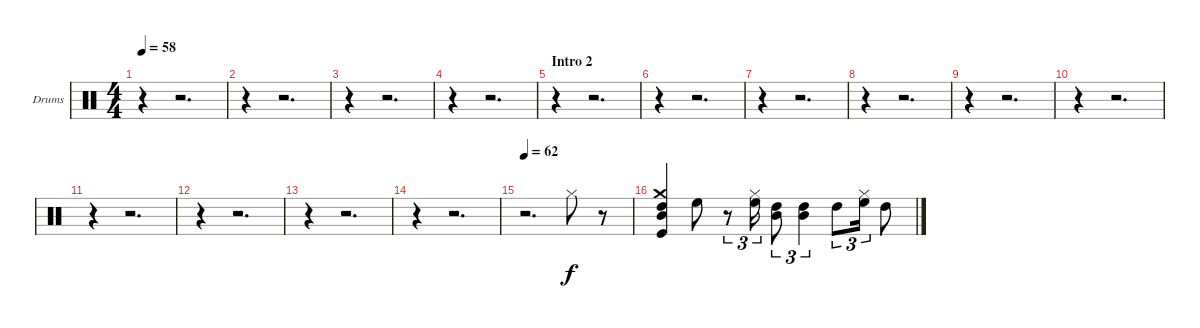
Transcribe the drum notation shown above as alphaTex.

\bracketExtendMode groupsimilarinstruments
\firstSystemTrackNameOrientation horizontal
\otherSystemsTrackNameOrientation horizontal
\track ("Drumkit" "Drums") {instrument percussion}
\staff {score}
\articulation defaults
\ts (4 4)
\tempo 58
\clef neutral
\ks c
r.4{dy f} r.2{d} |
r.4 r.2{d} |
r.4 r.2{d} |
r.4 r.2{d} |
\section ("" "Intro 2")
r.4 r.2{d} |
r.4 r.2{d} |
r.4 r.2{d} |
r.4 r.2{d} |
r.4 r.2{d} |
r.4 r.2{d} |
r.4 r.2{d} |
r.4 r.2{d} |
r.4 r.2{d} |
r.4 r.2{d} |
\tempo 62
r.2{d} "Hi-Hat (closed)".8 r.8 |
("High Tom (hit)" "Mid Tom (hit)" "Crash medium (hit)" "Kick (hit)").4 "High Floor Tom (hit)".8 r.8{tu (3 2)} ("Hi-Hat (closed)" "High Floor Tom (hit)").16{tu (3 2)} ("High Tom (hit)" "Mid Tom (hit)").8{tu (3 2)} ("High Tom (hit)" "Mid Tom (hit)").4{tu (3 2)} "High Tom (hit)".8{tu (3 2)} ("Hi-Hat (closed)" "High Floor Tom (hit)").16{tu (3 2)} "High Tom (hit)".8
